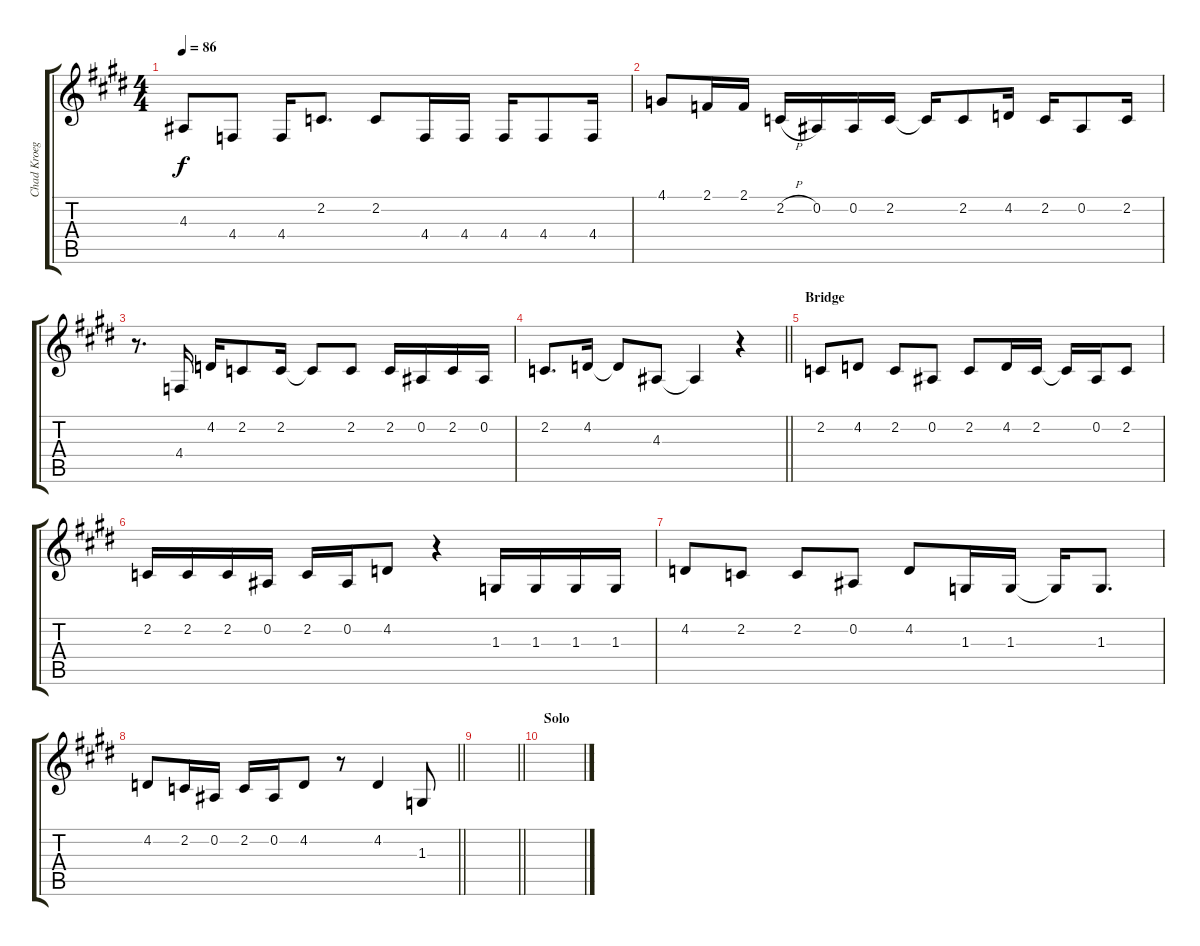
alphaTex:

\track ("Chad Kroeger (Voice)" "Chad Kroeg") {instrument tenorsax}
\staff {score tabs}
\tuning (Eb4 Bb3 Gb3 Db3 Ab2 Eb2) {hide}
\ts (4 4)
\tempo 86
\clef g2
\ks e
4.3.8{dy f} 4.4.8 4.4.16 2.2.8{d} 2.2.8 4.4.16 4.4.16 4.4.16 4.4.8 4.4.16 |
4.1.8 2.1.16 2.1.16 2.2{h}.16 0.2.16 0.2.16 2.2.16 2.2{t}.16 2.2.8 4.2.16 2.2.16 0.2.8 2.2.16 |
r.8{d} 4.4.16 4.2.16 2.2.8 2.2.16 2.2{t}.8 2.2.8 2.2.16 0.2.16 2.2.16 0.2.16 |
\barLineRight lightlight
2.2.8{d} 4.2.16 4.2{t}.8 4.3.8 4.3{t}.4 r.4 |
\section ("" "Bridge")
2.2.8 4.2.8 2.2.8 0.2.8 2.2.8 4.2.16 2.2.16 2.2{t}.16 0.2.16 2.2.8 |
2.2.16 2.2.16 2.2.16 0.2.16 2.2.16 0.2.16 4.2.8 r.4 1.3.16 1.3.16 1.3.16 1.3.16 |
4.2.8 2.2.8 2.2.8 0.2.8 4.2.8 1.3.16 1.3.16 1.3{t}.16 1.3.8{d} |
\barLineRight lightlight
4.2.8 2.2.16 0.2.16 2.2.16 0.2.16 4.2.8 r.8 4.2.4 1.3.8 |
\barLineRight lightlight
|
\section ("" "Solo")
